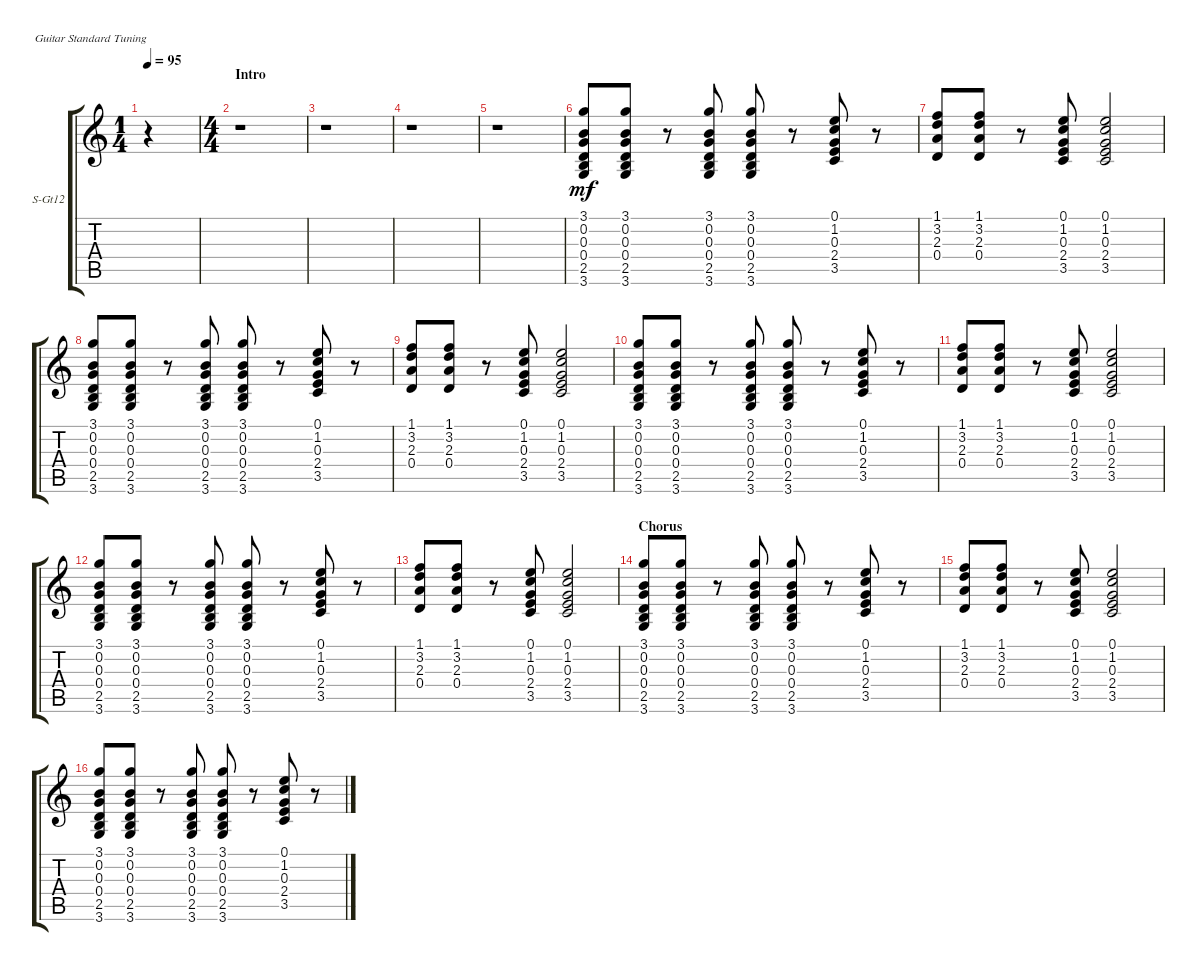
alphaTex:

\defaultSystemsLayout 4
\bracketExtendMode groupsimilarinstruments
\firstSystemTrackNameOrientation horizontal
\otherSystemsTrackNameOrientation horizontal
\track ("12 String Guitar" "S-Gt12") {instrument acousticguitarsteel}
\staff {score tabs}
\tuning (E4 B3 G3 D3 A2 E2)
\ts (1 4)
\tempo 95
\clef g2
\scale
0.395904
\ks c
r.4{dy mf instrument acousticguitarsteel} |
\ts (4 4)
\section ("" "Intro")
\scale
0.208191 r.1 |
\scale
0.333333 r.1 |
\scale
0.333333 r.1 |
\scale
0.333333 r.1 |
\scale
0.333333 (3.6 2.5 0.4 0.3 0.2 3.1).8 (3.6 2.5 0.4 0.3 0.2 3.1).8 r.8 (3.6 2.5 0.4 0.3 0.2 3.1).8 (3.6 2.5 0.4 0.3 0.2 3.1).8 r.8 (3.5 2.4 0.3 1.2 0.1).8 r.8 |
\scale
0.333333 (0.4 2.3 3.2 1.1).8 (0.4 2.3 3.2 1.1).8 r.8 (3.5 2.4 0.3 1.2 0.1).8 (3.5 2.4 0.3 1.2 0.1).2 |
\scale
0.333333 (3.6 2.5 0.4 0.3 0.2 3.1).8 (3.6 2.5 0.4 0.3 0.2 3.1).8 r.8 (3.6 2.5 0.4 0.3 0.2 3.1).8 (3.6 2.5 0.4 0.3 0.2 3.1).8 r.8 (3.5 2.4 0.3 1.2 0.1).8 r.8 |
\scale
0.333333 (0.4 2.3 3.2 1.1).8 (0.4 2.3 3.2 1.1).8 r.8 (3.5 2.4 0.3 1.2 0.1).8 (3.5 2.4 0.3 1.2 0.1).2 |
\scale
0.333333 (3.6 2.5 0.4 0.3 0.2 3.1).8 (3.6 2.5 0.4 0.3 0.2 3.1).8 r.8 (3.6 2.5 0.4 0.3 0.2 3.1).8 (3.6 2.5 0.4 0.3 0.2 3.1).8 r.8 (3.5 2.4 0.3 1.2 0.1).8 r.8 |
\scale
0.333333 (0.4 2.3 3.2 1.1).8 (0.4 2.3 3.2 1.1).8 r.8 (3.5 2.4 0.3 1.2 0.1).8 (3.5 2.4 0.3 1.2 0.1).2 |
\scale
0.333333 (3.6 2.5 0.4 0.3 0.2 3.1).8 (3.6 2.5 0.4 0.3 0.2 3.1).8 r.8 (3.6 2.5 0.4 0.3 0.2 3.1).8 (3.6 2.5 0.4 0.3 0.2 3.1).8 r.8 (3.5 2.4 0.3 1.2 0.1).8 r.8 |
\scale
0.333333 (0.4 2.3 3.2 1.1).8 (0.4 2.3 3.2 1.1).8 r.8 (3.5 2.4 0.3 1.2 0.1).8 (3.5 2.4 0.3 1.2 0.1).2 |
\section ("" "Chorus")
\scale
0.333333 (3.6 2.5 0.4 0.3 0.2 3.1).8 (3.6 2.5 0.4 0.3 0.2 3.1).8 r.8 (3.6 2.5 0.4 0.3 0.2 3.1).8 (3.6 2.5 0.4 0.3 0.2 3.1).8 r.8 (3.5 2.4 0.3 1.2 0.1).8 r.8 |
\scale
0.333333 (0.4 2.3 3.2 1.1).8 (0.4 2.3 3.2 1.1).8 r.8 (3.5 2.4 0.3 1.2 0.1).8 (3.5 2.4 0.3 1.2 0.1).2 |
\scale
0.333333 (3.6 2.5 0.4 0.3 0.2 3.1).8 (3.6 2.5 0.4 0.3 0.2 3.1).8 r.8 (3.6 2.5 0.4 0.3 0.2 3.1).8 (3.6 2.5 0.4 0.3 0.2 3.1).8 r.8 (3.5 2.4 0.3 1.2 0.1).8 r.8
